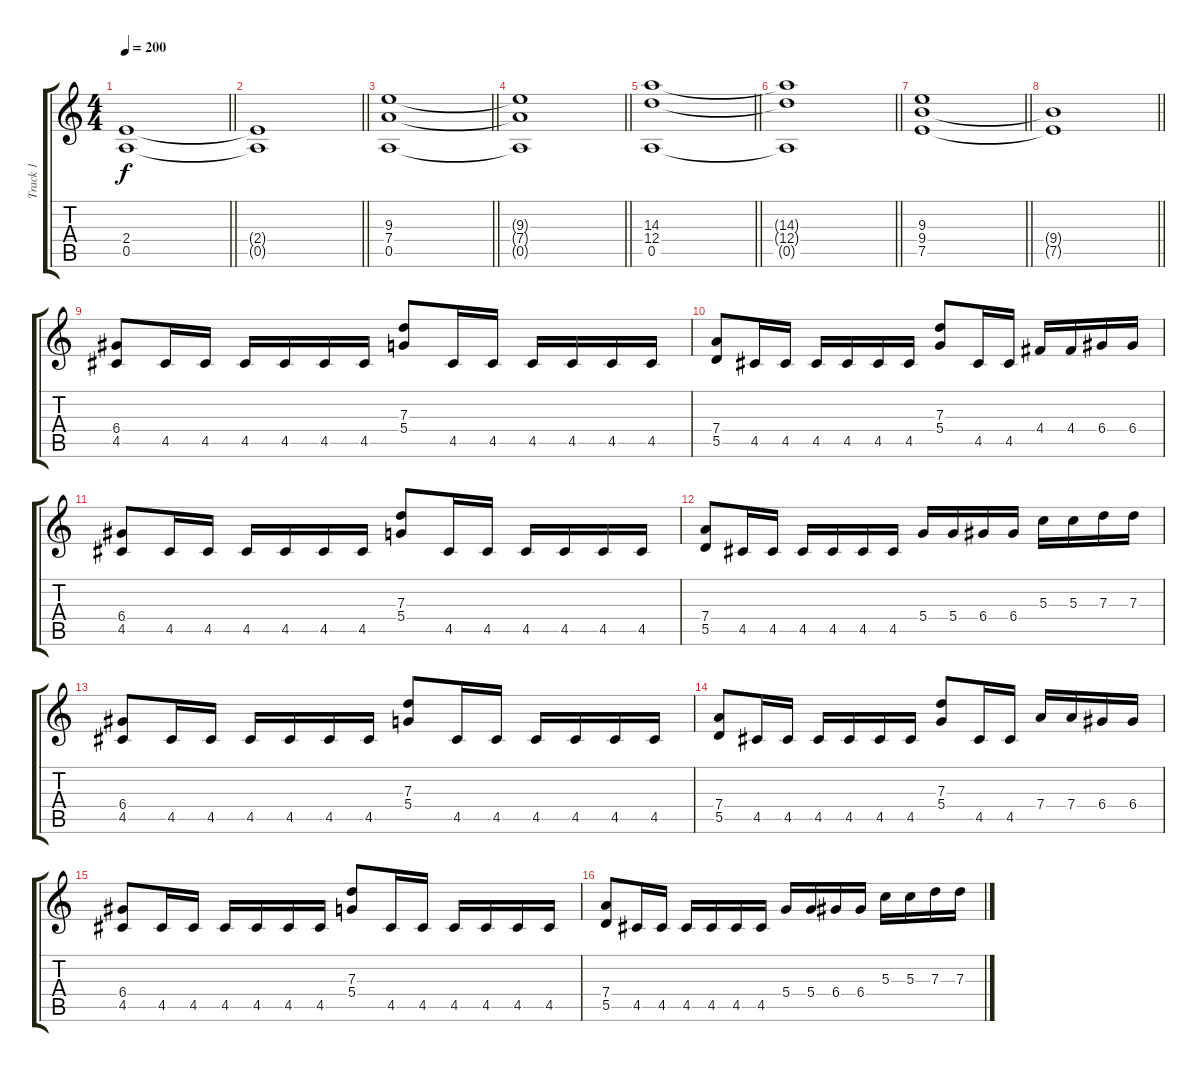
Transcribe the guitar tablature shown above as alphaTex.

\track ("Track 1" "Track 1") {instrument distortionguitar}
\staff {score tabs}
\tuning (E4 B3 G3 D3 A2 E2) {hide}
\ts (4 4)
\tempo 200
\clef g2
\barLineRight lightlight
\ks c
(2.4 0.5).1{dy f} |
\barLineRight lightlight
(2.4{t} 0.5{t}).1 |
\barLineRight lightlight
(9.3 7.4 0.5).1 |
\barLineRight lightlight
(9.3{t} 7.4{t} 0.5{t}).1 |
\barLineRight lightlight
(14.3 12.4 0.5).1 |
\barLineRight lightlight
(14.3{t} 12.4{t} 0.5{t}).1 |
\barLineRight lightlight
(9.3 9.4 7.5).1 |
\barLineRight lightlight
(9.4{t} 7.5{t}).1 |
\section ("" "")
(6.4 4.5).8 4.5.16 4.5.16 4.5.16 4.5.16 4.5.16 4.5.16 (7.3 5.4).8 4.5.16 4.5.16 4.5.16 4.5.16 4.5.16 4.5.16 |
(7.4 5.5).8 4.5.16 4.5.16 4.5.16 4.5.16 4.5.16 4.5.16 (7.3 5.4).8 4.5.16 4.5.16 4.4.16 4.4.16 6.4.16 6.4.16 |
(6.4 4.5).8 4.5.16 4.5.16 4.5.16 4.5.16 4.5.16 4.5.16 (7.3 5.4).8 4.5.16 4.5.16 4.5.16 4.5.16 4.5.16 4.5.16 |
(7.4 5.5).8 4.5.16 4.5.16 4.5.16 4.5.16 4.5.16 4.5.16 5.4.16 5.4.16 6.4.16 6.4.16 5.3.16 5.3.16 7.3.16 7.3.16 |
(6.4 4.5).8 4.5.16 4.5.16 4.5.16 4.5.16 4.5.16 4.5.16 (7.3 5.4).8 4.5.16 4.5.16 4.5.16 4.5.16 4.5.16 4.5.16 |
(7.4 5.5).8 4.5.16 4.5.16 4.5.16 4.5.16 4.5.16 4.5.16 (7.3 5.4).8 4.5.16 4.5.16 7.4.16 7.4.16 6.4.16 6.4.16 |
(6.4 4.5).8 4.5.16 4.5.16 4.5.16 4.5.16 4.5.16 4.5.16 (7.3 5.4).8 4.5.16 4.5.16 4.5.16 4.5.16 4.5.16 4.5.16 |
(7.4 5.5).8 4.5.16 4.5.16 4.5.16 4.5.16 4.5.16 4.5.16 5.4.16 5.4.16 6.4.16 6.4.16 5.3.16 5.3.16 7.3.16 7.3.16
